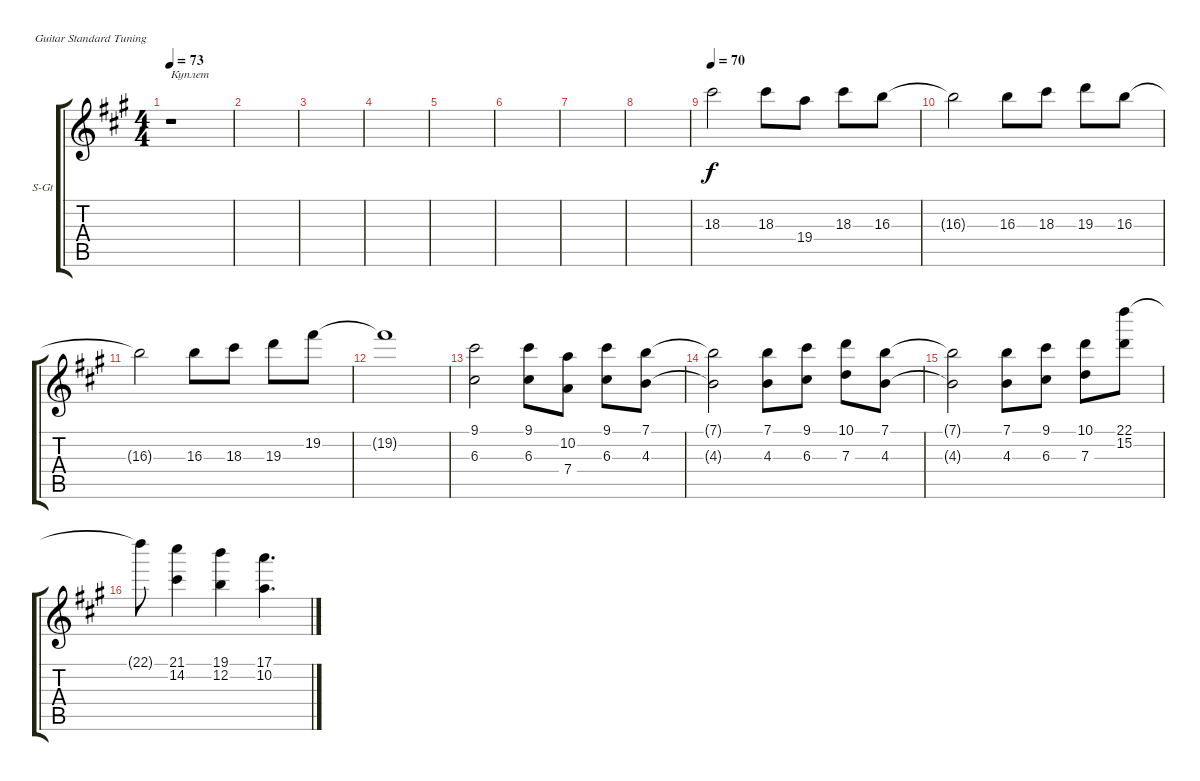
\defaultSystemsLayout 4
\bracketExtendMode groupsimilarinstruments
\firstSystemTrackNameOrientation horizontal
\otherSystemsTrackNameOrientation horizontal
\track ("Клавиши" "S-Gt") {instrument acousticgrandpiano}
\staff {score tabs}
\tuning (E4 B3 G3 D3 A2 E2)
\displaytranspose 12
\ts (4 4)
\tempo 73
\clef g2
\ks a
r.1{txt "Куплет" dy ff} |
|
|
|
|
|
|
|
\tempo 70
18.3.2{dy f} 18.3.8 19.4.8 18.3.8 16.3.8 |
16.3{t}.2 16.3.8 18.3.8 19.3.8 16.3.8 |
16.3{t}.2 16.3.8 18.3.8 19.3.8 19.2.8 |
19.2{t}.1 |
(6.3 9.1).2 (6.3 9.1).8 (7.4 10.2).8 (6.3 9.1).8 (4.3 7.1).8 |
(4.3{t} 7.1{t}).2 (4.3 7.1).8 (6.3 9.1).8 (7.3 10.1).8 (4.3 7.1).8 |
(4.3{t} 7.1{t}).2 (4.3 7.1).8 (6.3 9.1).8 (7.3 10.1).8 (22.1 15.2).8 |
22.1{t}.8 (21.1 14.2).4 (19.1 12.2).4 (17.1 10.2).4{d}
